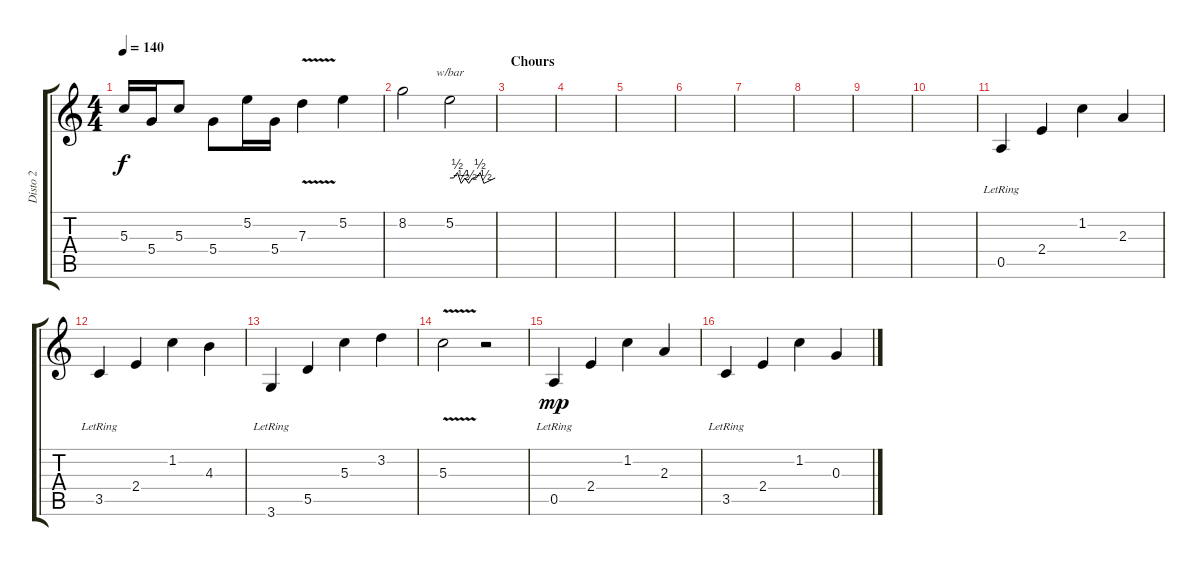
\track ("Disto 2" "Disto 2") {instrument distortionguitar}
\staff {score tabs}
\tuning (E4 B3 G3 D3 A2 E2) {hide}
\ts (4 4)
\tempo 140
\clef g2
\ks c
5.3.16{dy f} 5.4.16 5.3.8 5.4.8 5.2.16 5.4.16 7.3{v}.4 5.2.4 |
8.2.2 5.2.2{tbe (custom default 0 0 5 0 10 2 15 -2 20 0 25 -2 30 0 35 0 40 2 45 -2 60 0)} |
\section ("" "Chours")
|
|
|
|
|
|
|
|
0.5{lr}.4{volume 11 balance 9} 2.4.4 1.2.4 2.3.4 |
3.5{lr}.4 2.4.4 1.2.4 4.3.4 |
3.6{lr}.4 5.5.4 5.3.4 3.2.4 |
5.3{v}.2 r.2 |
0.5{lr}.4{dy mp} 2.4.4 1.2.4 2.3.4 |
3.5{lr}.4 2.4.4 1.2.4 0.3.4
